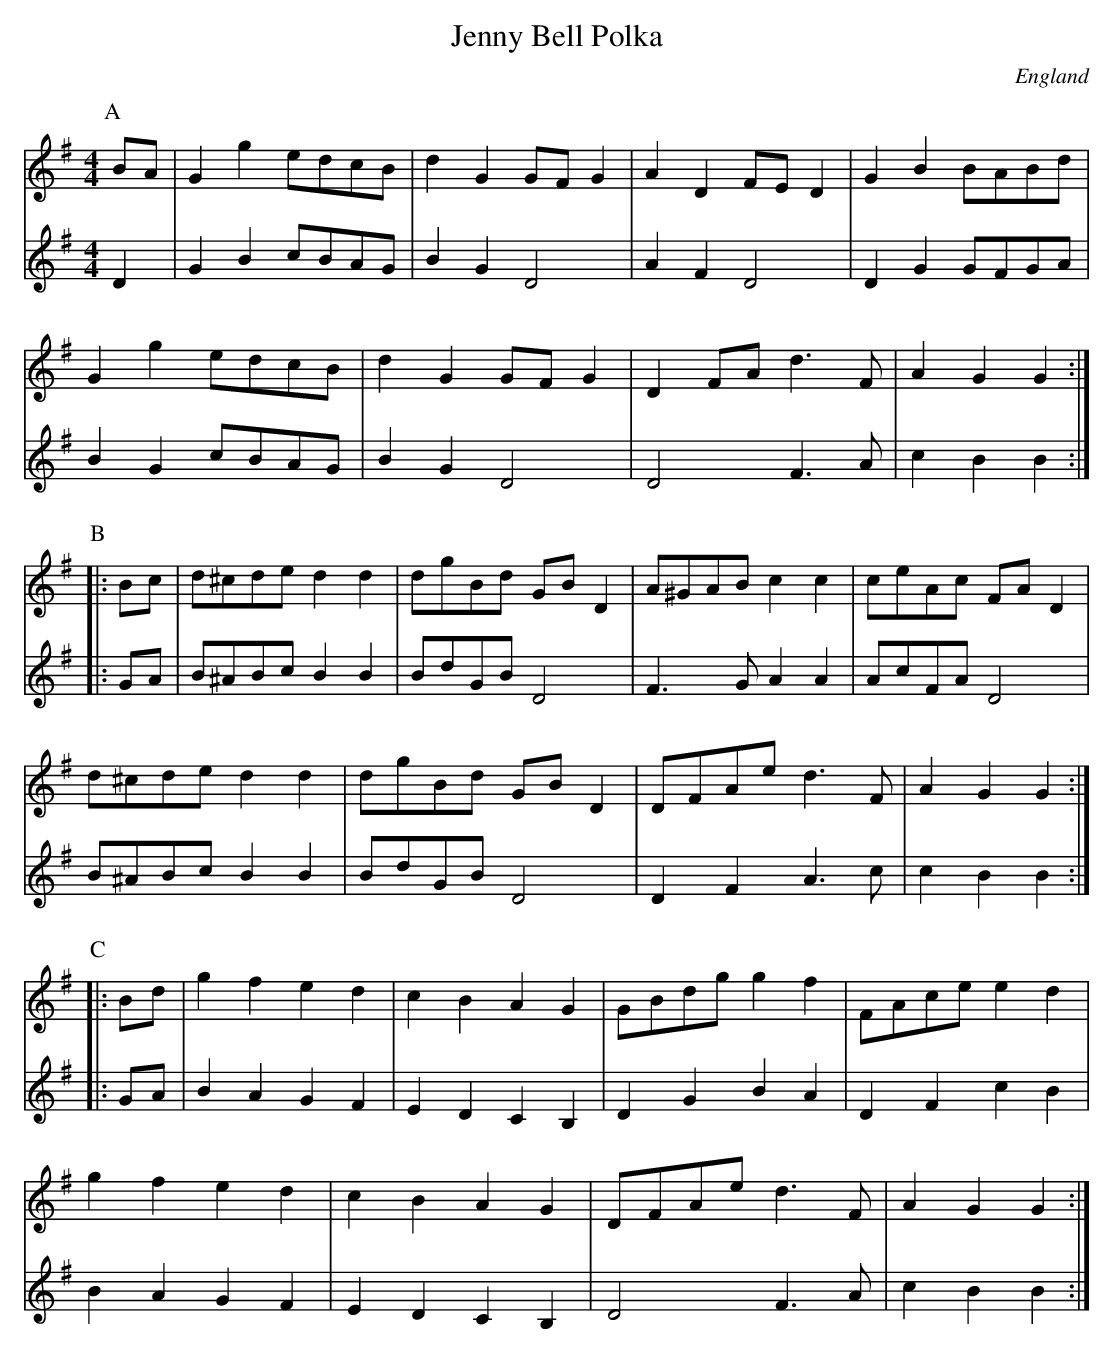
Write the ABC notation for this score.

X:1
T: Jenny Bell Polka
O: England
M: 4/4
L: 1/8
K: G
V:1
V:2
P:A
V:1
BA | G2 g2 edcB | d2 G2 GFG2 | A2D2 FED2 | G2B2 BABd |
G2 g2 edcB | d2G2 GFG2 | D2FA d3F | A2G2 G2 :|
V:2
D2| G2B2 cBAG|B2G2D4|A2F2D4|D2G2GFGA |
B2G2cBAG|B2G2D4|D4F3A|c2B2B2:|
P:B
V:1
|: Bc | d^cde d2d2 | dgBd GBD2 | A^GAB c2c2 | ceAc FAD2 |
d^cde d2d2|dgBd GBD2 | DFAe d3F |A2G2 G2 :|
V:2
|:GA|B^ABc B2B2|BdGBD4|F3GA2A2|AcFAD4|
B^ABcB2B2| BdGBD4|D2F2A3c|c2B2B2:|
P:C
V:1
|:Bd | g2f2 e2d2 | c2B2 A2G2 | GBdg g2f2 |FAce e2d2 |
g2f2 e2d2 | c2B2 A2G2 | DFAe d3F |A2G2 G2 :|
V:2
|:GA| B2A2G2F2|E2D2C2B,2|D2G2B2A2| D2F2c2B2|
B2A2G2F2|E2D2C2B,2|D4F3A |c2B2B2:|
